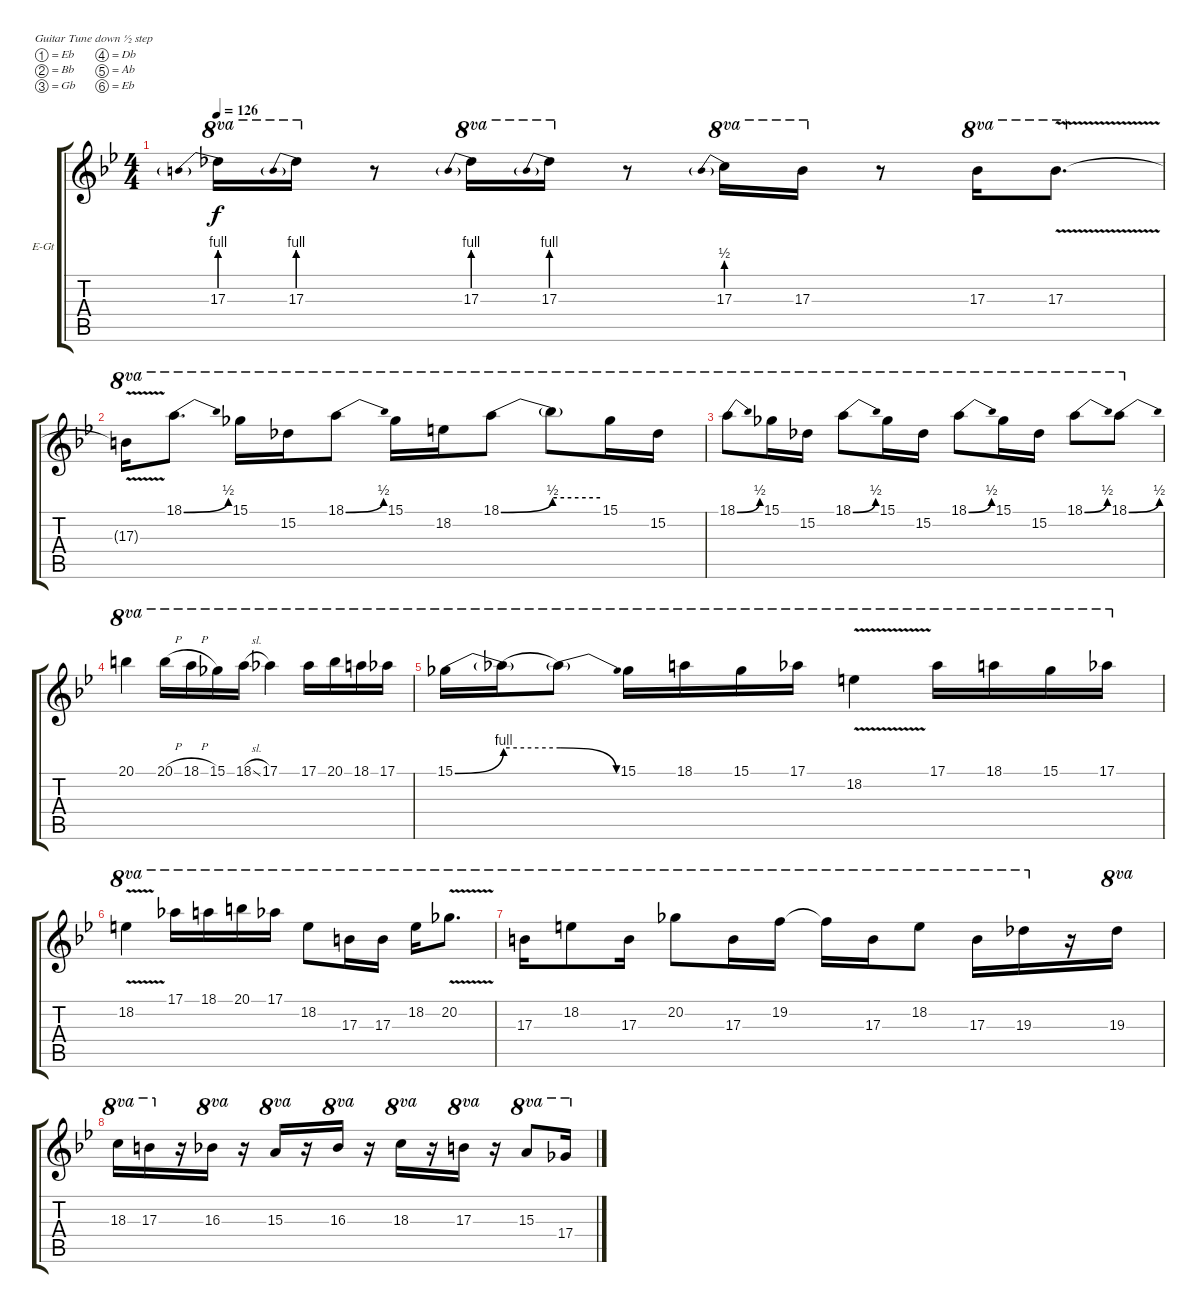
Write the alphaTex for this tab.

\bracketExtendMode groupsimilarinstruments
\firstSystemTrackNameOrientation horizontal
\otherSystemsTrackNameOrientation horizontal
\track ("Untitled" "E-Gt") {instrument overdrivenguitar}
\staff {score tabs}
\tuning (Eb4 Bb3 Gb3 Db3 Ab2 Eb2)
\ts (4 4)
\tempo 126
\clef g2
\ks bb
17.3{be (prebend 0 4 60 4)}.16{ot 8va dy f} 17.3{be (prebend 0 4 60 4)}.16{ot 8va} r.8 17.3{be (prebend 0 4 60 4)}.16{ot 8va} 17.3{be (prebend 0 4 60 4)}.16{ot 8va} r.8 17.3{be (prebend 0 2 60 2)}.16{ot 8va} 17.3.16{ot 8va} r.8 17.3.16{ot 8va} 17.3{v}.8{d ot 8va} |
17.3{v t}.16{ot 8va} 18.1{be (bend 0 0 60 2)}.8{d ot 8va} 15.1.16{ot 8va} 15.2.16{ot 8va} 18.1{be (bend 0 0 60 2)}.8{ot 8va} 15.1.16{ot 8va} 18.2.16{ot 8va} 18.1{be (bend 0 0 60 2)}.8{ot 8va} 18.1{be (hold 0 2 60 2) t}.8{ot 8va} 15.1.16{ot 8va} 15.2.16{ot 8va} |
18.1{be (bend 0 0 60 2)}.8{ot 8va} 15.1.16{ot 8va} 15.2.16{ot 8va} 18.1{be (bend 0 0 60 2)}.8{ot 8va} 15.1.16{ot 8va} 15.2.16{ot 8va} 18.1{be (bend 0 0 60 2)}.8{ot 8va} 15.1.16{ot 8va} 15.2.16{ot 8va} 18.1{be (bend 0 0 60 2)}.8{ot 8va} 18.1{be (bend 0 0 60 2)}.8{ot 8va} |
20.1.4{ot 8va} 20.1{h}.16{ot 8va} 18.1{h}.16{ot 8va} 15.1.16{ot 8va} 18.1{sl}.16{ot 8va} 17.1.4{ot 8va} 17.1.16{ot 8va} 20.1.16{ot 8va} 18.1.16{ot 8va} 17.1.16{ot 8va} |
15.1{be (bend 0 0 60 4)}.16{ot 8va} 15.1{be (hold 0 4 60 4) t}.16{ot 8va} 15.1{be (release 0 4 60 0) t}.8{ot 8va} 15.1.16{ot 8va} 18.1.16{ot 8va} 15.1.16{ot 8va} 17.1.16{ot 8va} 18.2{v}.4{ot 8va} 17.1.16{ot 8va} 18.1.16{ot 8va} 15.1.16{ot 8va} 17.1.16{ot 8va} |
18.2{v}.4{ot 8va} 17.1.16{ot 8va} 18.1.16{ot 8va} 20.1.16{ot 8va} 17.1.16{ot 8va} 18.2.8{ot 8va} 17.3.16{ot 8va} 17.3.16{ot 8va} 18.2.16{ot 8va} 20.2{v}.8{d ot 8va} |
17.3.16{ot 8va} 18.2.8{ot 8va} 17.3.16{ot 8va} 20.2.8{ot 8va} 17.3.16{ot 8va} 19.2.16{ot 8va} 19.2{t}.16{ot 8va} 17.3.16{ot 8va} 18.2.8{ot 8va} 17.3.16{ot 8va} 19.3.16{ot 8va} r.16 19.3.16{ot 8va} |
18.3.16{ot 8va} 17.3.16{ot 8va} r.16 16.3.16{ot 8va} r.16 15.3.16{ot 8va} r.16 16.3.16{ot 8va} r.16 18.3.16{ot 8va} r.16 17.3.16{ot 8va} r.16 15.3.8{ot 8va} 17.4.16{ot 8va}
